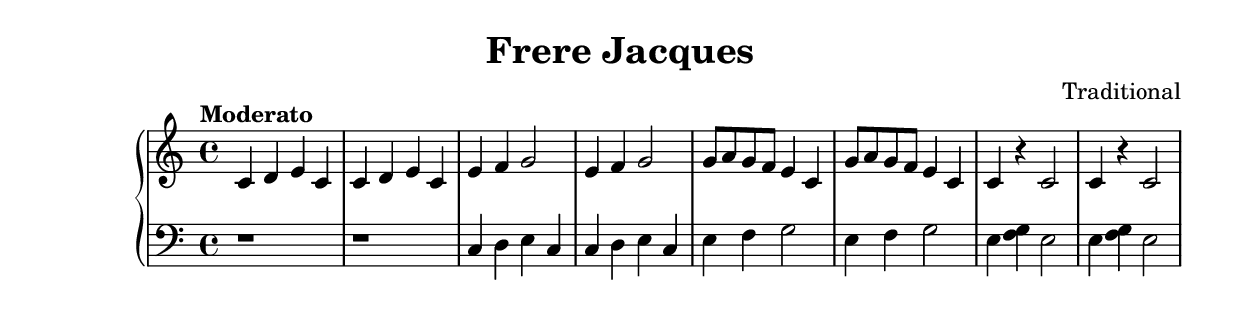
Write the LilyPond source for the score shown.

\header {
  title = "Frere Jacques"
  composer = "Traditional"
}

\version "2.16.2"

\score {
  \new PianoStaff <<
     \new Staff = "upper" {
  \clef treble
  \key c \major
  \time 4/4
     \tempo "Moderato" 4 = 90
   \set Score.tempoHideNote = ##t
  \relative c' { c d e c c d e c e f g2 e4 f g2 g8 a g f e4 c g'8 a g f e4 c c  r c2 c4 r c2 }
}
     \new Staff = "lower" {
  \clef bass
  \key c \major
  \time 4/4
  \relative c { r1 r1 c4 d e c c d e c e f g2 e4 f g2 e4 <f g> e2 e4 <f g> e2 }
}
  >>
  \layout { }

 \midi { }
}